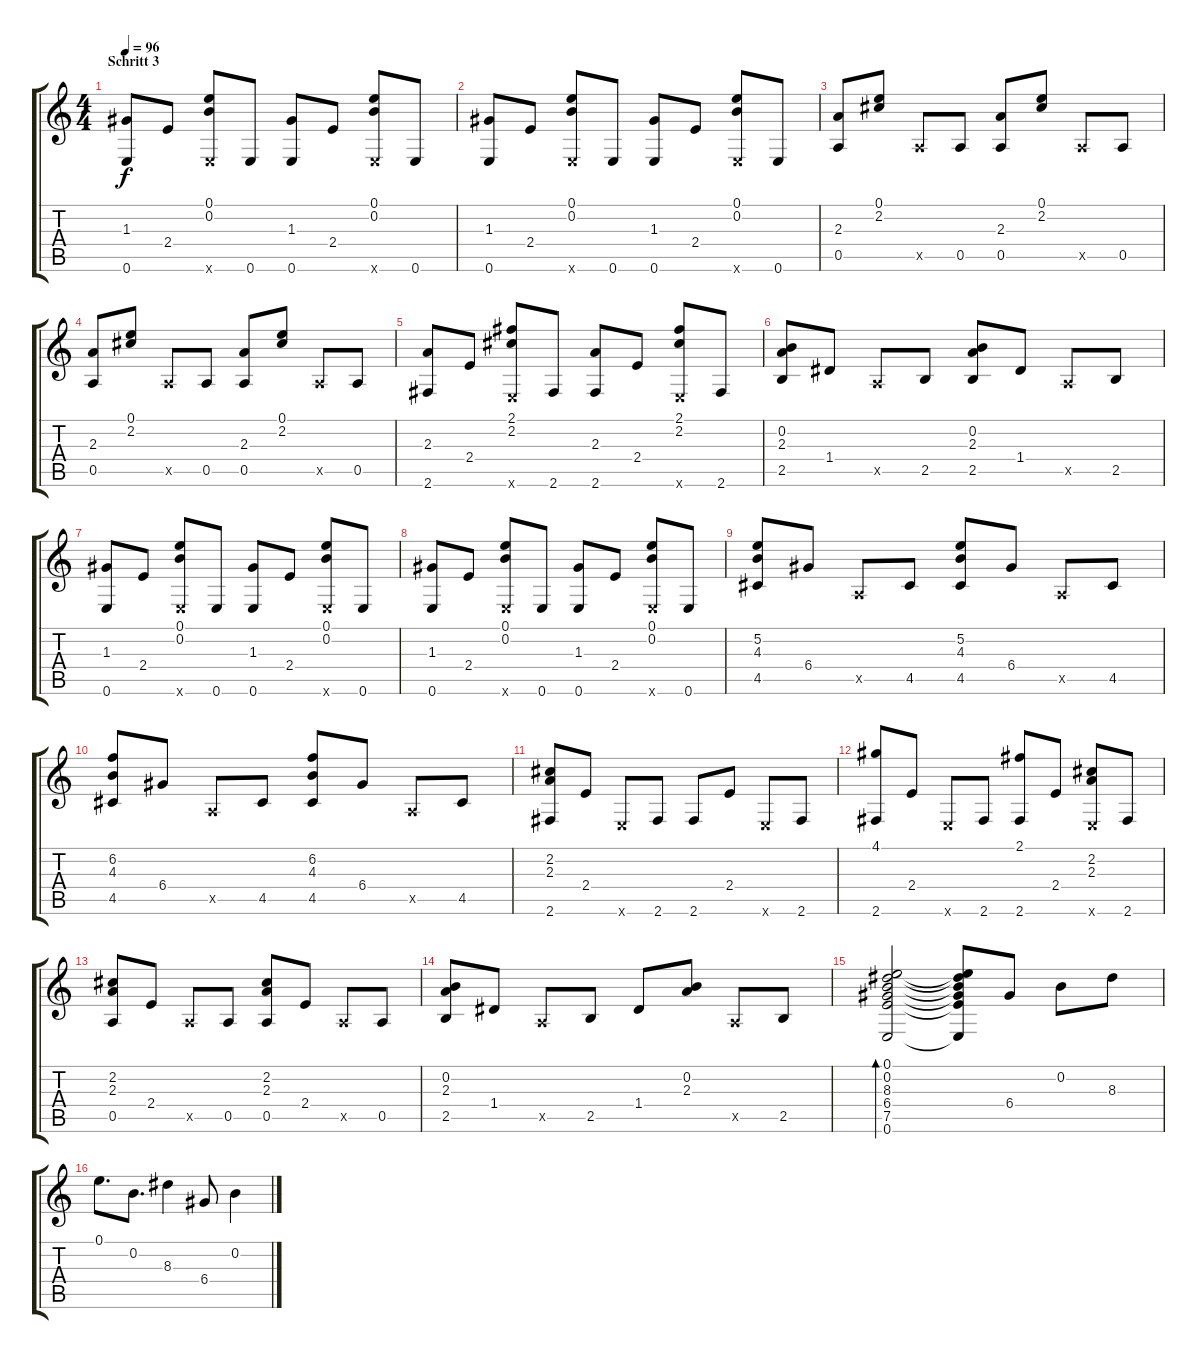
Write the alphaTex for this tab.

\track "" {instrument acousticguitarnylon}
\staff {score tabs}
\tuning (E4 B3 G3 D3 A2 E2) {hide}
\ts (4 4)
\section ("" "Schritt 3")
\tempo 96
\clef g2
\ks c
(1.3 0.6).8{dy f} 2.4.8 (0.1 0.2 0.6{x}).8 0.6.8 (1.3 0.6).8 2.4.8 (0.1 0.2 0.6{x}).8 0.6.8 |
(1.3 0.6).8 2.4.8 (0.1 0.2 0.6{x}).8 0.6.8 (1.3 0.6).8 2.4.8 (0.1 0.2 0.6{x}).8 0.6.8 |
(2.3 0.5).8 (0.1 2.2).8 0.5{x}.8 0.5.8 (2.3 0.5).8 (0.1 2.2).8 0.5{x}.8 0.5.8 |
(2.3 0.5).8 (0.1 2.2).8 0.5{x}.8 0.5.8 (2.3 0.5).8 (0.1 2.2).8 0.5{x}.8 0.5.8 |
(2.3 2.6).8 2.4.8 (2.1 2.2 0.6{x}).8 2.6.8 (2.3 2.6).8 2.4.8 (2.1 2.2 0.6{x}).8 2.6.8 |
(0.2 2.3 2.5).8 1.4.8 0.5{x}.8 2.5.8 (0.2 2.3 2.5).8 1.4.8 0.5{x}.8 2.5.8 |
(1.3 0.6).8 2.4.8 (0.1 0.2 0.6{x}).8 0.6.8 (1.3 0.6).8 2.4.8 (0.1 0.2 0.6{x}).8 0.6.8 |
(1.3 0.6).8 2.4.8 (0.1 0.2 0.6{x}).8 0.6.8 (1.3 0.6).8 2.4.8 (0.1 0.2 0.6{x}).8 0.6.8 |
(5.2 4.3 4.5).8 6.4.8 0.5{x}.8 4.5.8 (5.2 4.3 4.5).8 6.4.8 0.5{x}.8 4.5.8 |
(6.2 4.3 4.5).8 6.4.8 0.5{x}.8 4.5.8 (6.2 4.3 4.5).8 6.4.8 0.5{x}.8 4.5.8 |
(2.2 2.3 2.6).8 2.4.8 0.6{x}.8 2.6.8 2.6.8 2.4.8 0.6{x}.8 2.6.8 |
(4.1 2.6).8 2.4.8 0.6{x}.8 2.6.8 (2.1 2.6).8 2.4.8 (2.2 2.3 0.6{x}).8 2.6.8 |
(2.2 2.3 0.5).8 2.4.8 0.5{x}.8 0.5.8 (2.2 2.3 0.5).8 2.4.8 0.5{x}.8 0.5.8 |
(0.2 2.3 2.5).8 1.4.8 0.5{x}.8 2.5.8 1.4.8 (0.2 2.3).8 0.5{x}.8 2.5.8 |
(0.1 0.2 8.3 6.4 7.5 0.6).2{bd 60} (0.1{t} 0.2{t} 8.3{t} 6.4{t} 7.5{t} 0.6{t}).8 6.4.8 0.2.8 8.3.8 |
0.1.8{d} 0.2.8{d} 8.3.4 6.4.8 0.2.4
